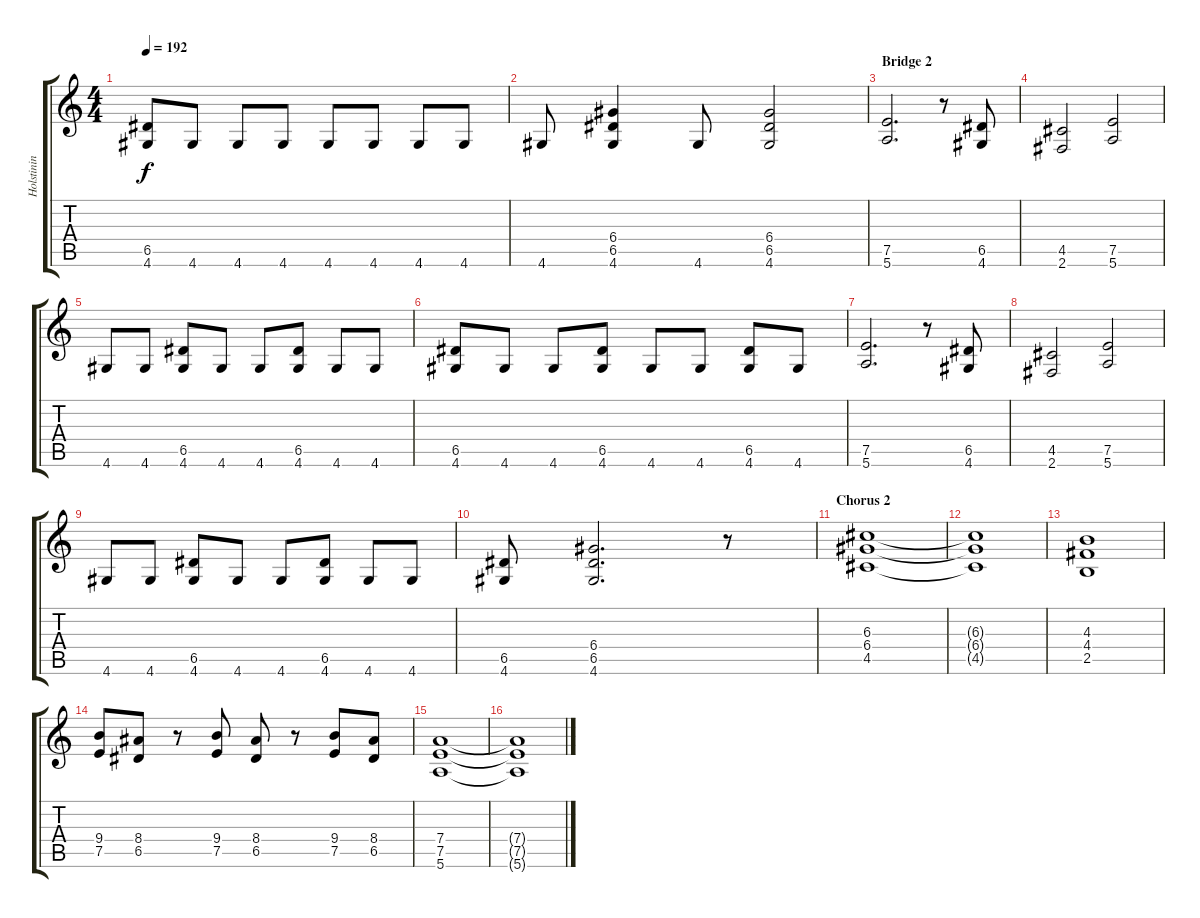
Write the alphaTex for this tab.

\track ("Holstinin 2" "Holstinin ") {instrument overdrivenguitar}
\staff {score tabs}
\tuning (E4 B3 G3 D3 A2 E2) {hide}
\ts (4 4)
\tempo 192
\clef g2
\ks c
(6.5 4.6).8{dy f} 4.6.8 4.6.8 4.6.8 4.6.8 4.6.8 4.6.8 4.6.8 |
4.6.8 (6.4 6.5 4.6).4 4.6.8 (6.4 6.5 4.6).2 |
\section ("" "Bridge 2")
(7.5 5.6).2{d} r.8 (6.5 4.6).8 |
(4.5 2.6).2 (7.5 5.6).2 |
4.6.8 4.6.8 (6.5 4.6).8 4.6.8 4.6.8 (6.5 4.6).8 4.6.8 4.6.8 |
(6.5 4.6).8 4.6.8 4.6.8 (6.5 4.6).8 4.6.8 4.6.8 (6.5 4.6).8 4.6.8 |
(7.5 5.6).2{d} r.8 (6.5 4.6).8 |
(4.5 2.6).2 (7.5 5.6).2 |
4.6.8 4.6.8 (6.5 4.6).8 4.6.8 4.6.8 (6.5 4.6).8 4.6.8 4.6.8 |
(6.5 4.6).8 (6.4 6.5 4.6).2{d} r.8 |
\section ("" "Chorus 2")
(6.3 6.4 4.5).1 |
(6.3{t} 6.4{t} 4.5{t}).1 |
(4.3 4.4 2.5).1 |
(9.4 7.5).8 (8.4 6.5).8 r.8 (9.4 7.5).8 (8.4 6.5).8 r.8 (9.4 7.5).8 (8.4 6.5).8 |
(7.4 7.5 5.6).1 |
(7.4{t} 7.5{t} 5.6{t}).1
